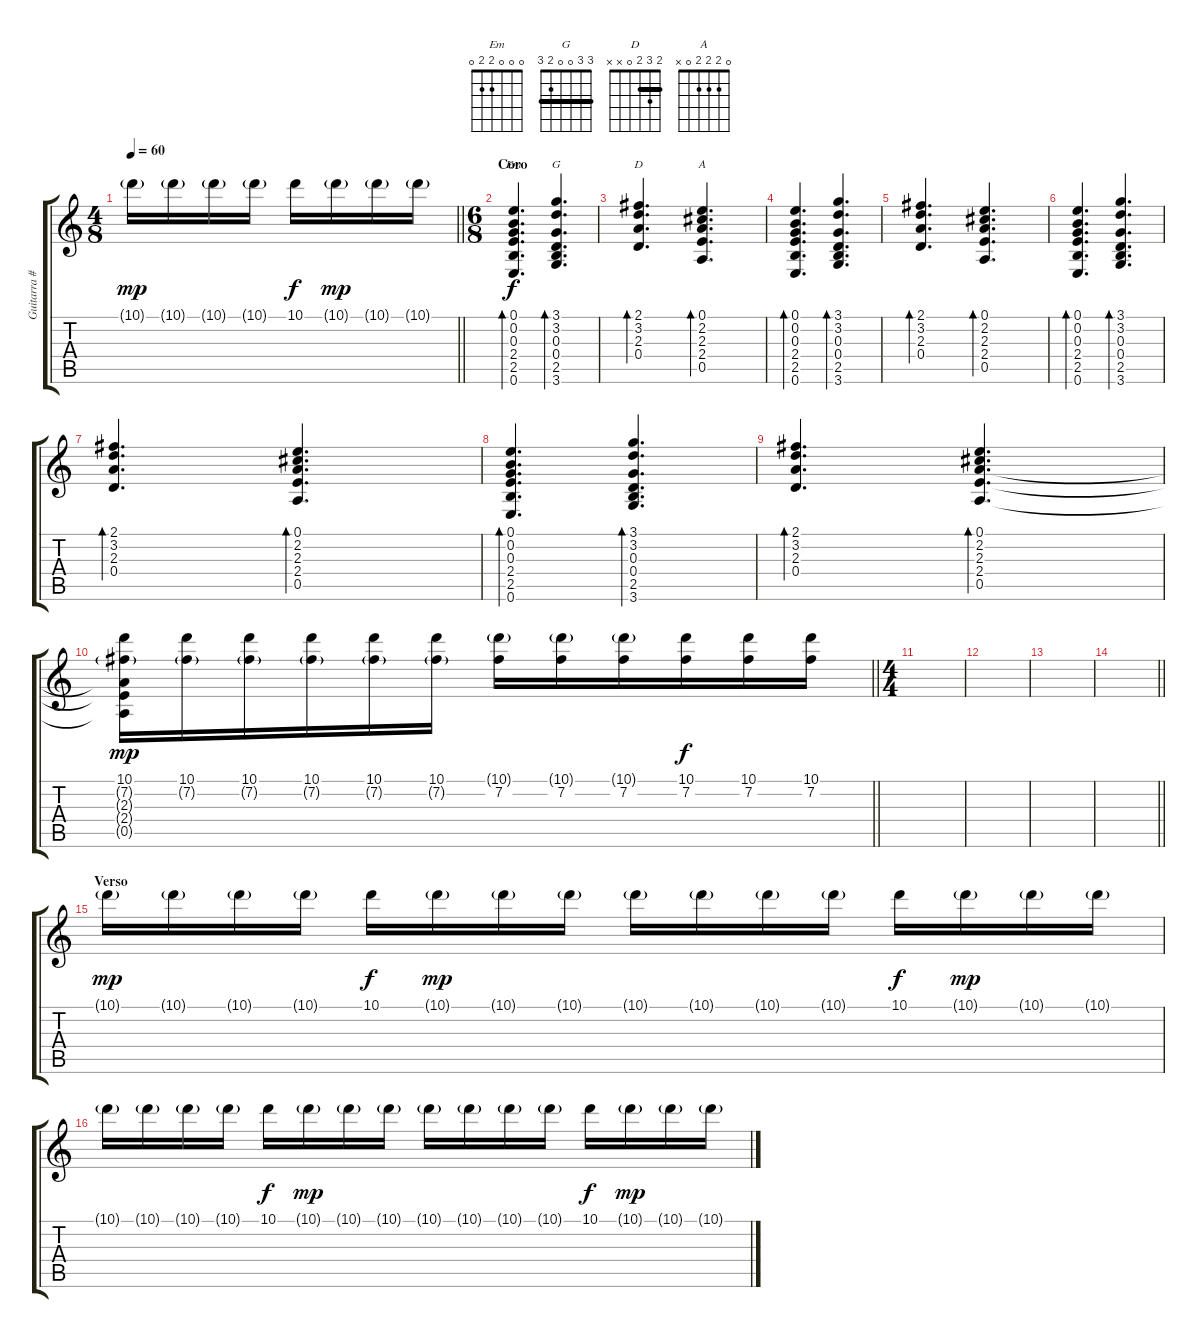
\track ("Guitarra #2(Daniel)" "Guitarra #") {instrument overdrivenguitar}
\staff {score tabs}
\tuning (E4 B3 G3 D3 A2 E2) {hide}
\chord ("Em" 0 0 0 2 2 0)
\chord ("G" 3 3 0 0 2 3) {barre 3}
\chord ("D" 2 3 2 0 x x) {barre 2}
\chord ("A" 0 2 2 2 0 x)
\ts (4 8)
\section ("" "")
\tempo 60
\clef g2
\barLineRight lightlight
\ks c
10.1{g}.16{dy mp} 10.1{g}.16 10.1{g}.16 10.1{g}.16 10.1.16{dy f} 10.1{g}.16{dy mp} 10.1{g}.16 10.1{g}.16 |
\ts (6 8)
\section ("" "Coro")
(0.1 0.2 0.3 2.4 2.5 0.6).4{d bd 30 ch "Em" dy f} (3.1 3.2 0.3 0.4 2.5 3.6).4{d bd 30 ch "G"} |
(2.1 3.2 2.3 0.4).4{d bd 30 ch "D"} (0.1 2.2 2.3 2.4 0.5).4{d bd 30 ch "A"} |
(0.1 0.2 0.3 2.4 2.5 0.6).4{d bd 30} (3.1 3.2 0.3 0.4 2.5 3.6).4{d bd 30} |
(2.1 3.2 2.3 0.4).4{d bd 30} (0.1 2.2 2.3 2.4 0.5).4{d bd 30} |
(0.1 0.2 0.3 2.4 2.5 0.6).4{d bd 30} (3.1 3.2 0.3 0.4 2.5 3.6).4{d bd 30} |
(2.1 3.2 2.3 0.4).4{d bd 30} (0.1 2.2 2.3 2.4 0.5).4{d bd 30} |
(0.1 0.2 0.3 2.4 2.5 0.6).4{d bd 30} (3.1 3.2 0.3 0.4 2.5 3.6).4{d bd 30} |
(2.1 3.2 2.3 0.4).4{d bd 30} (0.1 2.2 2.3 2.4 0.5).4{d bd 30} |
\barLineRight lightlight
(10.1 7.2{g} 2.3{t} 2.4{t} 0.5{t}).16{dy mp} (10.1 7.2{g}).16 (10.1 7.2{g}).16 (10.1 7.2{g}).16 (10.1 7.2{g}).16 (10.1 7.2{g}).16 (10.1{g} 7.2).16 (10.1{g} 7.2).16 (10.1{g} 7.2).16 (10.1 7.2).16{dy f} (10.1 7.2).16 (10.1 7.2).16 |
\ts (4 4)
\section ("" "")
|
|
|
\barLineRight lightlight
|
\section ("" "Verso")
10.1{g}.16{dy mp} 10.1{g}.16 10.1{g}.16 10.1{g}.16 10.1.16{dy f} 10.1{g}.16{dy mp} 10.1{g}.16 10.1{g}.16 10.1{g}.16 10.1{g}.16 10.1{g}.16 10.1{g}.16 10.1.16{dy f} 10.1{g}.16{dy mp} 10.1{g}.16 10.1{g}.16 |
10.1{g}.16 10.1{g}.16 10.1{g}.16 10.1{g}.16 10.1.16{dy f} 10.1{g}.16{dy mp} 10.1{g}.16 10.1{g}.16 10.1{g}.16 10.1{g}.16 10.1{g}.16 10.1{g}.16 10.1.16{dy f} 10.1{g}.16{dy mp} 10.1{g}.16 10.1{g}.16
